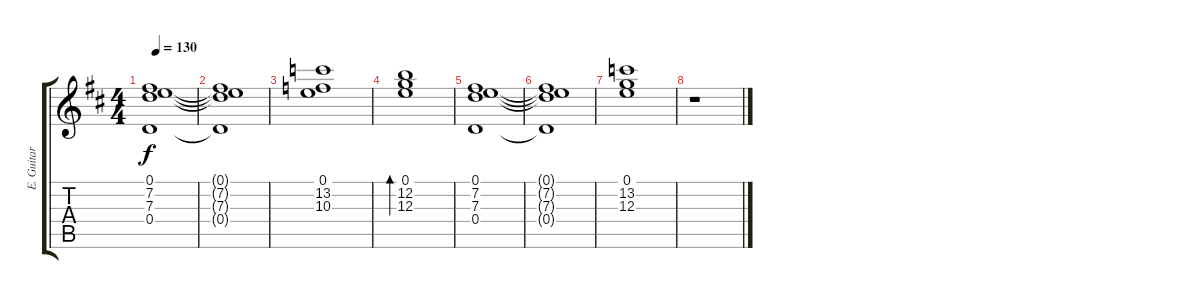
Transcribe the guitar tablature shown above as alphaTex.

\track ("E. Guitar I" "E. Guitar ") {instrument distortionguitar}
\staff {score tabs}
\tuning (E4 B3 G3 D3 A2 E2) {hide}
\ts (4 4)
\tempo 130
\clef g2
\ks d
(0.1 7.2 7.3 0.4).1{dy f} |
(0.1{t} 7.2{t} 7.3{t} 0.4{t}).1 |
(0.1 13.2 10.3).1 |
(0.1 12.2 12.3).1{bd 240} |
(0.1 7.2 7.3 0.4).1 |
(0.1{t} 7.2{t} 7.3{t} 0.4{t}).1 |
(0.1 13.2 12.3).1 |
r.1
